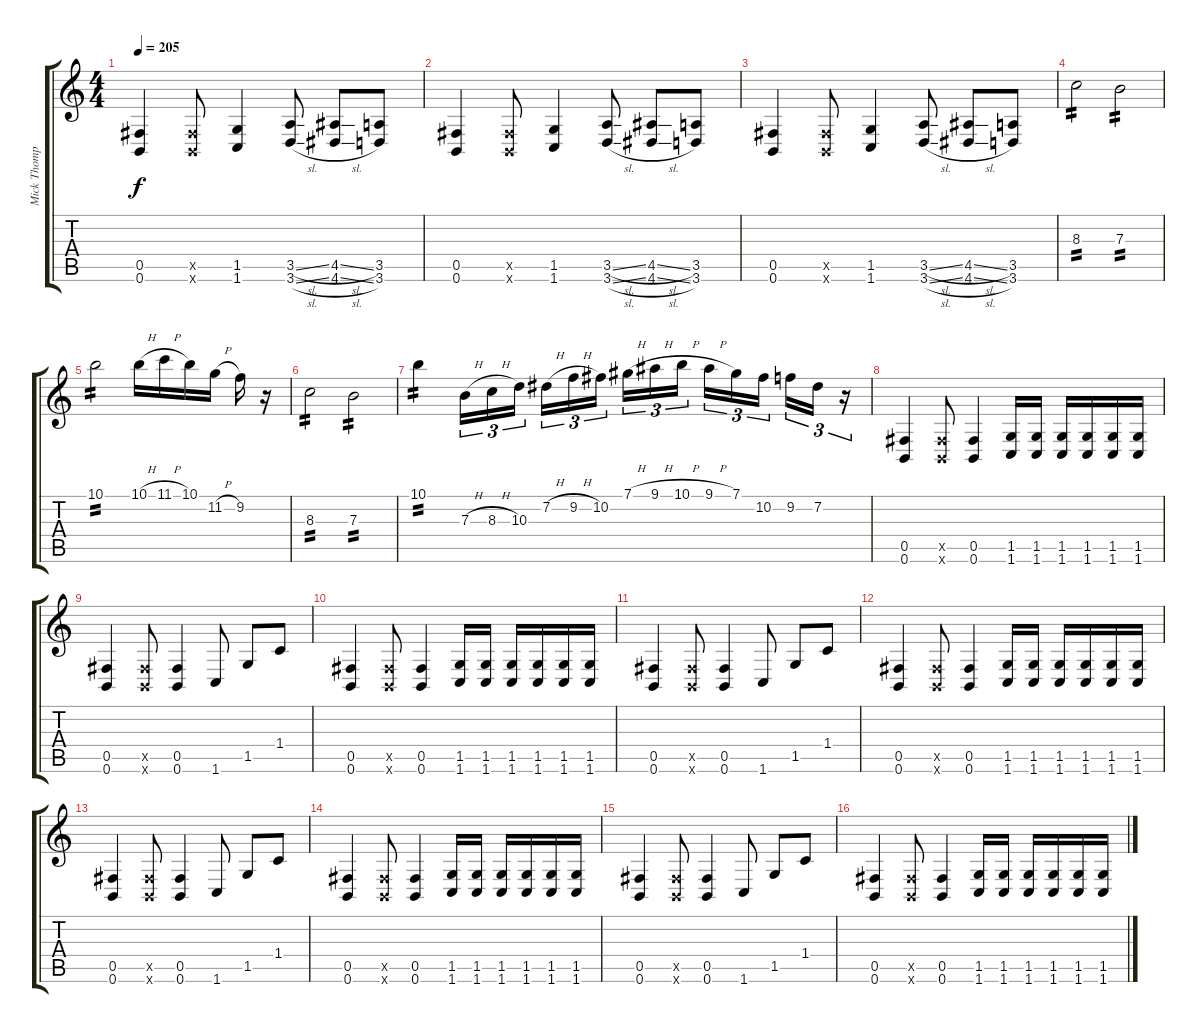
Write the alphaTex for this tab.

\track ("Mick Thompson" "Mick Thomp") {instrument distortionguitar}
\staff {score tabs}
\tuning (Db4 Ab3 E3 B2 Gb2 B1) {hide}
\ts (4 4)
\tempo 205
\clef g2
\ks c
(0.5 0.6).4{dy f} (0.5{x} 0.6{x}).8 (1.5 1.6).4 (3.5{sl} 3.6{sl}).8 (4.5{sl} 4.6{sl}).8 (3.5 3.6).8 |
(0.5 0.6).4 (0.5{x} 0.6{x}).8 (1.5 1.6).4 (3.5{sl} 3.6{sl}).8 (4.5{sl} 4.6{sl}).8 (3.5 3.6).8 |
(0.5 0.6).4 (0.5{x} 0.6{x}).8 (1.5 1.6).4 (3.5{sl} 3.6{sl}).8 (4.5{sl} 4.6{sl}).8 (3.5 3.6).8 |
8.3.2{tp 2} 7.3.2{tp 2} |
10.1.2{tp 2} 10.1{h}.16 11.1{h}.16 10.1.16 11.2{h}.16 9.2.16 r.16 |
8.3.2{tp 2} 7.3.2{tp 2} |
10.1.4{tp 2} 7.3{h}.16{tu (3 2)} 8.3{h}.16{tu (3 2)} 10.3.16{tu (3 2) beam splitsecondary} 7.2{h}.16{tu (3 2)} 9.2{h}.16{tu (3 2)} 10.2.16{tu (3 2)} 7.1{h}.16{tu (3 2)} 9.1{h}.16{tu (3 2)} 10.1{h}.16{tu (3 2) beam splitsecondary} 9.1{h}.16{tu (3 2)} 7.1.16{tu (3 2)} 10.2.16{tu (3 2)} 9.2.16{tu (3 2)} 7.2.16{tu (3 2)} r.16{tu (3 2)} |
(0.5 0.6).4 (0.5{x} 0.6{x}).8 (0.5 0.6).4 (1.5 1.6).16 (1.5 1.6).16 (1.5 1.6).16 (1.5 1.6).16 (1.5 1.6).16 (1.5 1.6).16 |
(0.5 0.6).4 (0.5{x} 0.6{x}).8 (0.5 0.6).4 1.6.8 1.5.8 1.4.8 |
(0.5 0.6).4 (0.5{x} 0.6{x}).8 (0.5 0.6).4 (1.5 1.6).16 (1.5 1.6).16 (1.5 1.6).16 (1.5 1.6).16 (1.5 1.6).16 (1.5 1.6).16 |
(0.5 0.6).4 (0.5{x} 0.6{x}).8 (0.5 0.6).4 1.6.8 1.5.8 1.4.8 |
(0.5 0.6).4 (0.5{x} 0.6{x}).8 (0.5 0.6).4 (1.5 1.6).16 (1.5 1.6).16 (1.5 1.6).16 (1.5 1.6).16 (1.5 1.6).16 (1.5 1.6).16 |
(0.5 0.6).4 (0.5{x} 0.6{x}).8 (0.5 0.6).4 1.6.8 1.5.8 1.4.8 |
(0.5 0.6).4 (0.5{x} 0.6{x}).8 (0.5 0.6).4 (1.5 1.6).16 (1.5 1.6).16 (1.5 1.6).16 (1.5 1.6).16 (1.5 1.6).16 (1.5 1.6).16 |
(0.5 0.6).4 (0.5{x} 0.6{x}).8 (0.5 0.6).4 1.6.8 1.5.8 1.4.8 |
(0.5 0.6).4 (0.5{x} 0.6{x}).8 (0.5 0.6).4 (1.5 1.6).16 (1.5 1.6).16 (1.5 1.6).16 (1.5 1.6).16 (1.5 1.6).16 (1.5 1.6).16
